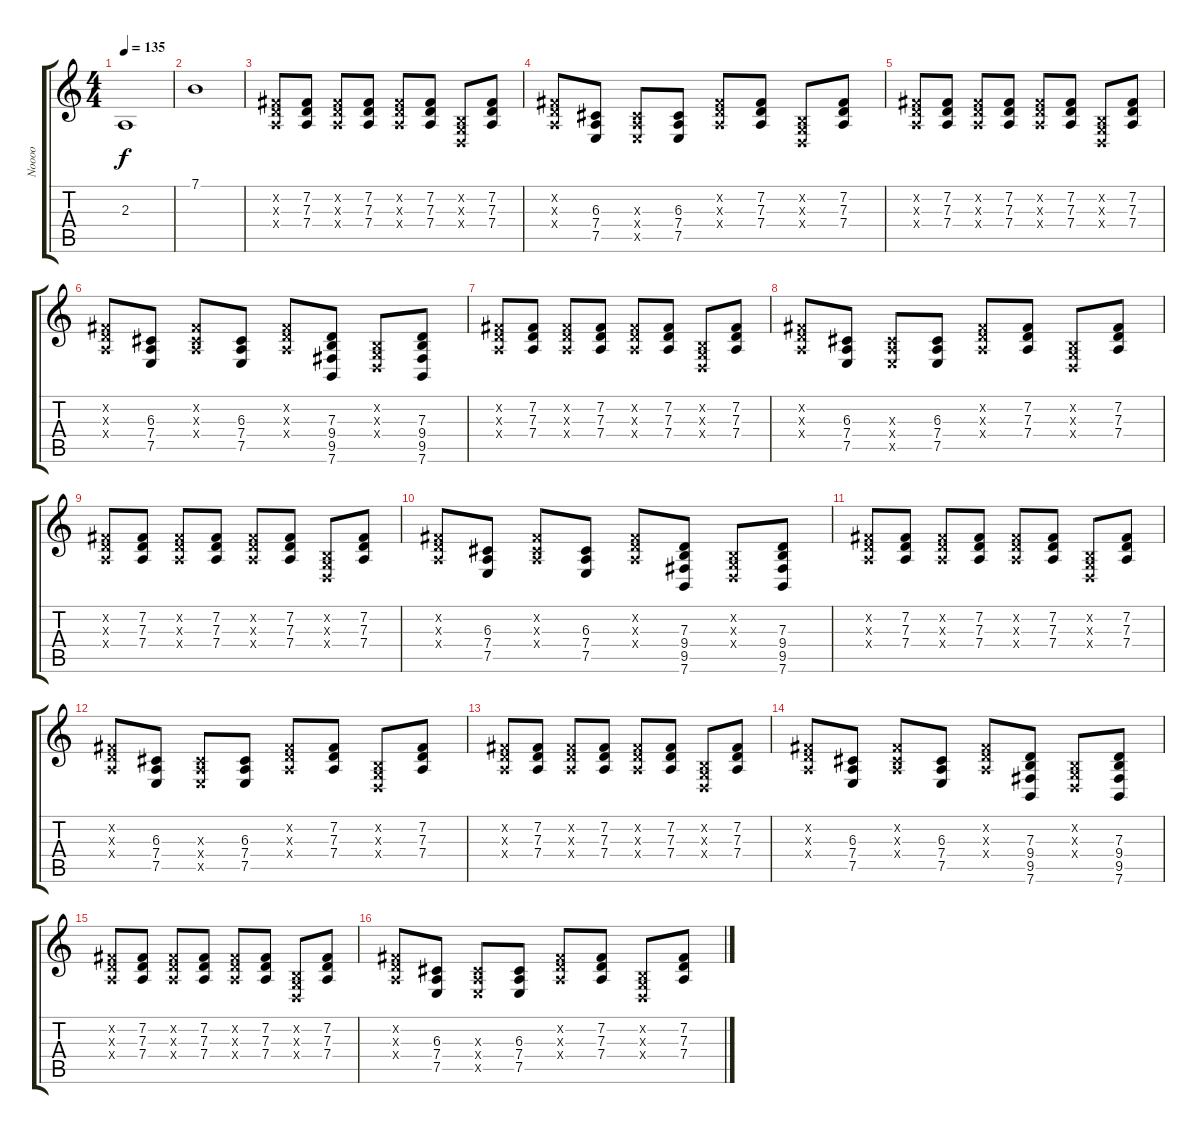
\track ("Noooo" "Noooo") {instrument lead2sawtooth}
\staff {score tabs}
\tuning (E4 B3 G3 D3 A2 E2) {hide}
\ts (4 4)
\tempo 135
\clef g2
\ks c
2.3.1{dy f} |
7.1.1{volume 4} |
(7.2{x} 7.3{x} 7.4{x}).8{volume 9 instrument acousticguitarsteel} (7.2 7.3 7.4).8 (7.2{x} 7.3{x} 7.4{x}).8 (7.2 7.3 7.4).8 (7.2{x} 7.3{x} 7.4{x}).8 (7.2 7.3 7.4).8 (0.2{x} 0.3{x} 0.4{x}).8 (7.2 7.3 7.4).8 |
(7.2{x} 7.3{x} 7.4{x}).8 (6.3 7.4 7.5).8 (6.3{x} 7.4{x} 7.5{x}).8 (6.3 7.4 7.5).8 (7.2{x} 7.3{x} 7.4{x}).8 (7.2 7.3 7.4).8 (0.2{x} 0.3{x} 0.4{x}).8 (7.2 7.3 7.4).8 |
(7.2{x} 7.3{x} 7.4{x}).8 (7.2 7.3 7.4).8 (7.2{x} 7.3{x} 7.4{x}).8 (7.2 7.3 7.4).8 (7.2{x} 7.3{x} 7.4{x}).8 (7.2 7.3 7.4).8 (0.2{x} 0.3{x} 0.4{x}).8 (7.2 7.3 7.4).8 |
(7.2{x} 7.3{x} 7.4{x}).8 (6.3 7.4 7.5).8 (7.2{x} 6.3{x} 7.4{x}).8 (6.3 7.4 7.5).8 (7.2{x} 7.3{x} 7.4{x}).8 (7.3 9.4 9.5 7.6).8 (0.2{x} 0.3{x} 0.4{x}).8 (7.3 9.4 9.5 7.6).8 |
(7.2{x} 7.3{x} 7.4{x}).8{volume 9 instrument acousticguitarsteel} (7.2 7.3 7.4).8 (7.2{x} 7.3{x} 7.4{x}).8 (7.2 7.3 7.4).8 (7.2{x} 7.3{x} 7.4{x}).8 (7.2 7.3 7.4).8 (0.2{x} 0.3{x} 0.4{x}).8 (7.2 7.3 7.4).8 |
(7.2{x} 7.3{x} 7.4{x}).8 (6.3 7.4 7.5).8 (6.3{x} 7.4{x} 7.5{x}).8 (6.3 7.4 7.5).8 (7.2{x} 7.3{x} 7.4{x}).8 (7.2 7.3 7.4).8 (0.2{x} 0.3{x} 0.4{x}).8 (7.2 7.3 7.4).8 |
(7.2{x} 7.3{x} 7.4{x}).8 (7.2 7.3 7.4).8 (7.2{x} 7.3{x} 7.4{x}).8 (7.2 7.3 7.4).8 (7.2{x} 7.3{x} 7.4{x}).8 (7.2 7.3 7.4).8 (0.2{x} 0.3{x} 0.4{x}).8 (7.2 7.3 7.4).8 |
(7.2{x} 7.3{x} 7.4{x}).8 (6.3 7.4 7.5).8 (7.2{x} 6.3{x} 7.4{x}).8 (6.3 7.4 7.5).8 (7.2{x} 7.3{x} 7.4{x}).8 (7.3 9.4 9.5 7.6).8 (0.2{x} 0.3{x} 0.4{x}).8 (7.3 9.4 9.5 7.6).8 |
(7.2{x} 7.3{x} 7.4{x}).8{volume 9 instrument acousticguitarsteel} (7.2 7.3 7.4).8 (7.2{x} 7.3{x} 7.4{x}).8 (7.2 7.3 7.4).8 (7.2{x} 7.3{x} 7.4{x}).8 (7.2 7.3 7.4).8 (0.2{x} 0.3{x} 0.4{x}).8 (7.2 7.3 7.4).8 |
(7.2{x} 7.3{x} 7.4{x}).8 (6.3 7.4 7.5).8 (6.3{x} 7.4{x} 7.5{x}).8 (6.3 7.4 7.5).8 (7.2{x} 7.3{x} 7.4{x}).8 (7.2 7.3 7.4).8 (0.2{x} 0.3{x} 0.4{x}).8 (7.2 7.3 7.4).8 |
(7.2{x} 7.3{x} 7.4{x}).8 (7.2 7.3 7.4).8 (7.2{x} 7.3{x} 7.4{x}).8 (7.2 7.3 7.4).8 (7.2{x} 7.3{x} 7.4{x}).8 (7.2 7.3 7.4).8 (0.2{x} 0.3{x} 0.4{x}).8 (7.2 7.3 7.4).8 |
(7.2{x} 7.3{x} 7.4{x}).8 (6.3 7.4 7.5).8 (7.2{x} 6.3{x} 7.4{x}).8 (6.3 7.4 7.5).8 (7.2{x} 7.3{x} 7.4{x}).8 (7.3 9.4 9.5 7.6).8 (0.2{x} 0.3{x} 0.4{x}).8 (7.3 9.4 9.5 7.6).8 |
(7.2{x} 7.3{x} 7.4{x}).8{volume 9 instrument acousticguitarsteel} (7.2 7.3 7.4).8 (7.2{x} 7.3{x} 7.4{x}).8 (7.2 7.3 7.4).8 (7.2{x} 7.3{x} 7.4{x}).8 (7.2 7.3 7.4).8 (0.2{x} 0.3{x} 0.4{x}).8 (7.2 7.3 7.4).8 |
(7.2{x} 7.3{x} 7.4{x}).8 (6.3 7.4 7.5).8 (6.3{x} 7.4{x} 7.5{x}).8 (6.3 7.4 7.5).8 (7.2{x} 7.3{x} 7.4{x}).8 (7.2 7.3 7.4).8 (0.2{x} 0.3{x} 0.4{x}).8 (7.2 7.3 7.4).8
